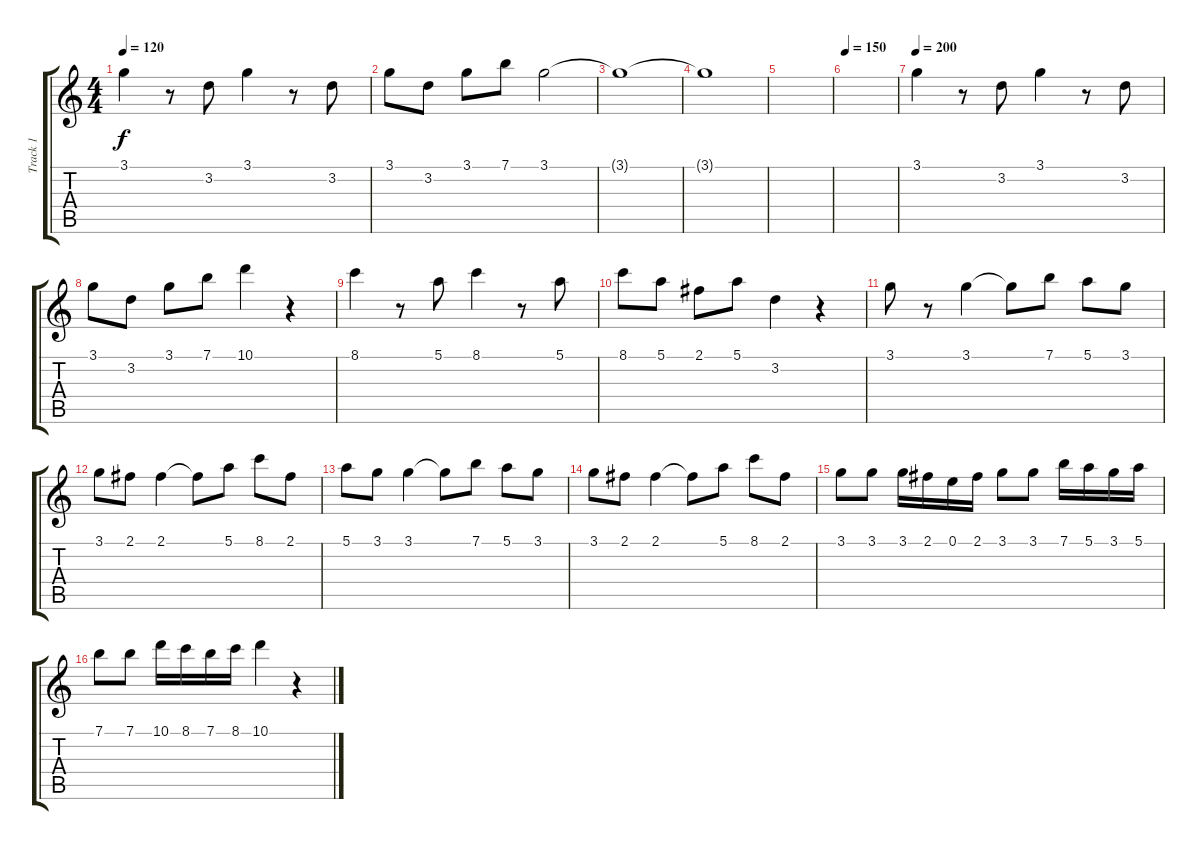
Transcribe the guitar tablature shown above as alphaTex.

\track ("Track 1" "Track 1") {instrument distortionguitar}
\staff {score tabs}
\tuning (E4 B3 G3 D3 A2 E2) {hide}
\ts (4 4)
\tempo 120
\clef g2
\ks c
3.1.4{dy f instrument distortionguitar} r.8 3.2.8 3.1.4 r.8 3.2.8 |
3.1.8 3.2.8 3.1.8 7.1.8 3.1.2 |
3.1{t}.1 |
3.1{t}.1 |
|
\tempo 150
|
\tempo 200
3.1.4 r.8 3.2.8 3.1.4 r.8 3.2.8 |
3.1.8 3.2.8 3.1.8 7.1.8 10.1.4 r.4 |
8.1.4 r.8 5.1.8 8.1.4 r.8 5.1.8 |
8.1.8 5.1.8 2.1.8 5.1.8 3.2.4 r.4 |
3.1.8 r.8 3.1.4 3.1{t}.8 7.1.8 5.1.8 3.1.8 |
3.1.8 2.1.8 2.1.4 2.1{t}.8 5.1.8 8.1.8 2.1.8 |
5.1.8 3.1.8 3.1.4 3.1{t}.8 7.1.8 5.1.8 3.1.8 |
3.1.8 2.1.8 2.1.4 2.1{t}.8 5.1.8 8.1.8 2.1.8 |
3.1.8 3.1.8 3.1.16 2.1.16 0.1.16 2.1.16 3.1.8 3.1.8 7.1.16 5.1.16 3.1.16 5.1.16 |
7.1.8 7.1.8 10.1.16 8.1.16 7.1.16 8.1.16 10.1.4 r.4
